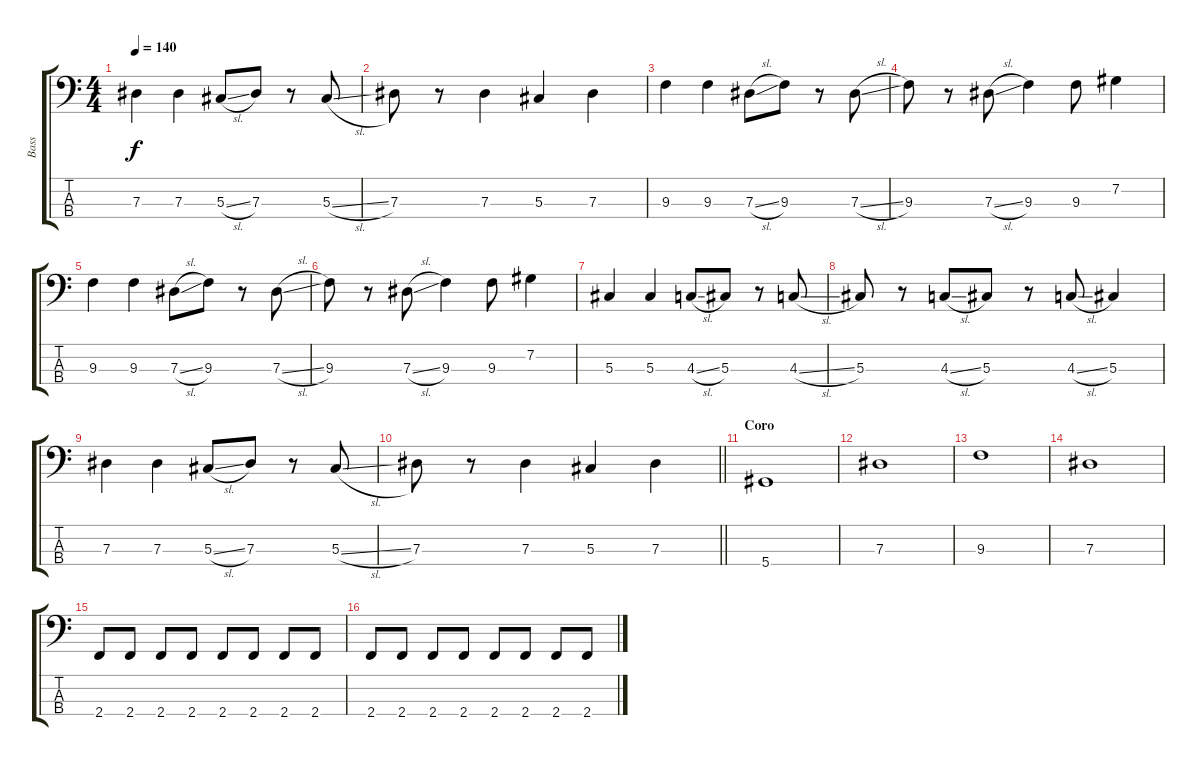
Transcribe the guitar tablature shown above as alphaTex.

\track ("Bass" "Bass") {instrument electricbasspick}
\staff {score tabs}
\tuning (Gb2 Db2 Ab1 Eb1) {hide}
\ts (4 4)
\tempo 140
\clef f4
\ks c
7.3.4{dy f} 7.3.4 5.3{sl}.8 7.3.8 r.8 5.3{sl}.8 |
7.3.8 r.8 7.3.4 5.3.4 7.3.4 |
9.3.4 9.3.4 7.3{sl}.8 9.3.8 r.8 7.3{sl}.8 |
9.3.8 r.8 7.3{sl}.8 9.3.4 9.3.8 7.2.4 |
9.3.4 9.3.4 7.3{sl}.8 9.3.8 r.8 7.3{sl}.8 |
9.3.8 r.8 7.3{sl}.8 9.3.4 9.3.8 7.2.4 |
5.3.4 5.3.4 4.3{sl}.8 5.3.8 r.8 4.3{sl}.8 |
5.3.8 r.8 4.3{sl}.8 5.3.8 r.8 4.3{sl}.8 5.3.4 |
7.3.4 7.3.4 5.3{sl}.8 7.3.8 r.8 5.3{sl}.8 |
\barLineRight lightlight
7.3.8 r.8 7.3.4 5.3.4 7.3.4 |
\section ("" "Coro")
5.4.1 |
7.3.1 |
9.3.1 |
7.3.1 |
2.4.8 2.4.8 2.4.8 2.4.8 2.4.8 2.4.8 2.4.8 2.4.8 |
2.4.8 2.4.8 2.4.8 2.4.8 2.4.8 2.4.8 2.4.8 2.4.8
